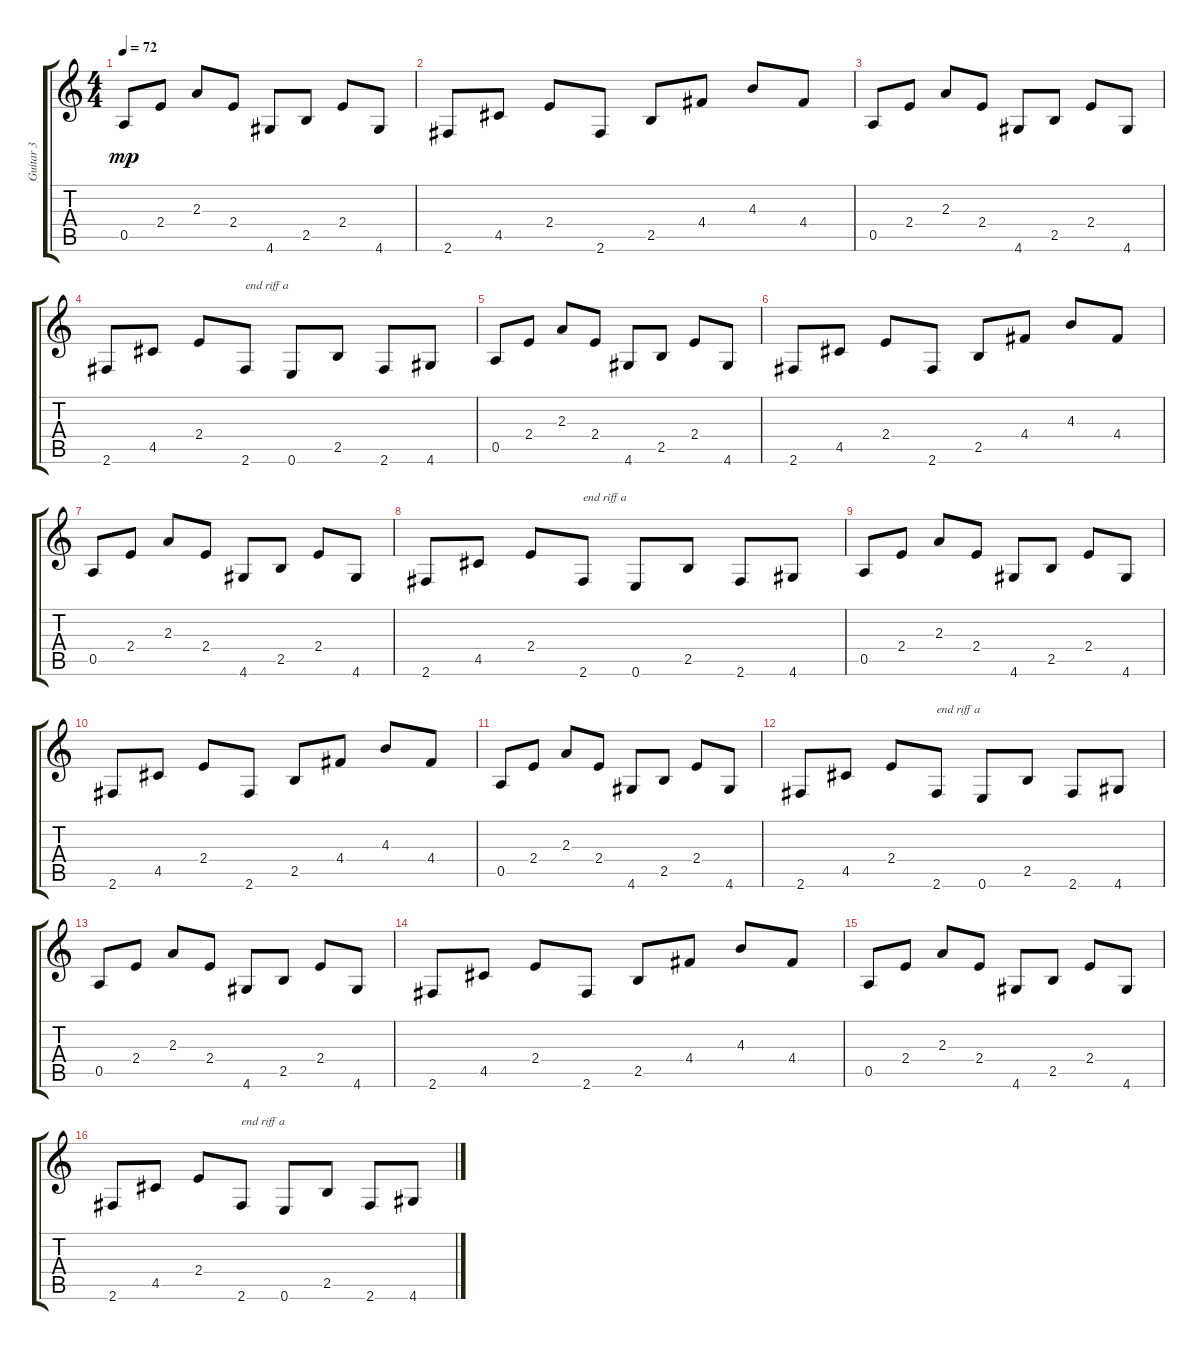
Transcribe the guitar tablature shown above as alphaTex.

\track ("Guitar 3" "Guitar 3") {instrument acousticguitarnylon}
\staff {score tabs}
\tuning (E4 B3 G3 D3 A2 E2) {hide}
\ts (4 4)
\tempo 72
\clef g2
\ks c
0.5.8{dy mp} 2.4.8 2.3.8 2.4.8 4.6.8 2.5.8 2.4.8 4.6.8 |
2.6.8 4.5.8 2.4.8 2.6.8 2.5.8 4.4.8 4.3.8 4.4.8 |
0.5.8 2.4.8 2.3.8 2.4.8 4.6.8 2.5.8 2.4.8 4.6.8 |
2.6.8 4.5.8 2.4.8 2.6.8{txt "end riff a"} 0.6.8 2.5.8 2.6.8 4.6.8 |
0.5.8 2.4.8 2.3.8 2.4.8 4.6.8 2.5.8 2.4.8 4.6.8 |
2.6.8 4.5.8 2.4.8 2.6.8 2.5.8 4.4.8 4.3.8 4.4.8 |
0.5.8 2.4.8 2.3.8 2.4.8 4.6.8 2.5.8 2.4.8 4.6.8 |
2.6.8 4.5.8 2.4.8 2.6.8{txt "end riff a"} 0.6.8 2.5.8 2.6.8 4.6.8 |
0.5.8 2.4.8 2.3.8 2.4.8 4.6.8 2.5.8 2.4.8 4.6.8 |
2.6.8 4.5.8 2.4.8 2.6.8 2.5.8 4.4.8 4.3.8 4.4.8 |
0.5.8 2.4.8 2.3.8 2.4.8 4.6.8 2.5.8 2.4.8 4.6.8 |
2.6.8 4.5.8 2.4.8 2.6.8{txt "end riff a"} 0.6.8 2.5.8 2.6.8 4.6.8 |
0.5.8 2.4.8 2.3.8 2.4.8 4.6.8 2.5.8 2.4.8 4.6.8 |
2.6.8 4.5.8 2.4.8 2.6.8 2.5.8 4.4.8 4.3.8 4.4.8 |
0.5.8 2.4.8 2.3.8 2.4.8 4.6.8 2.5.8 2.4.8 4.6.8 |
2.6.8 4.5.8 2.4.8 2.6.8{txt "end riff a"} 0.6.8 2.5.8 2.6.8 4.6.8
